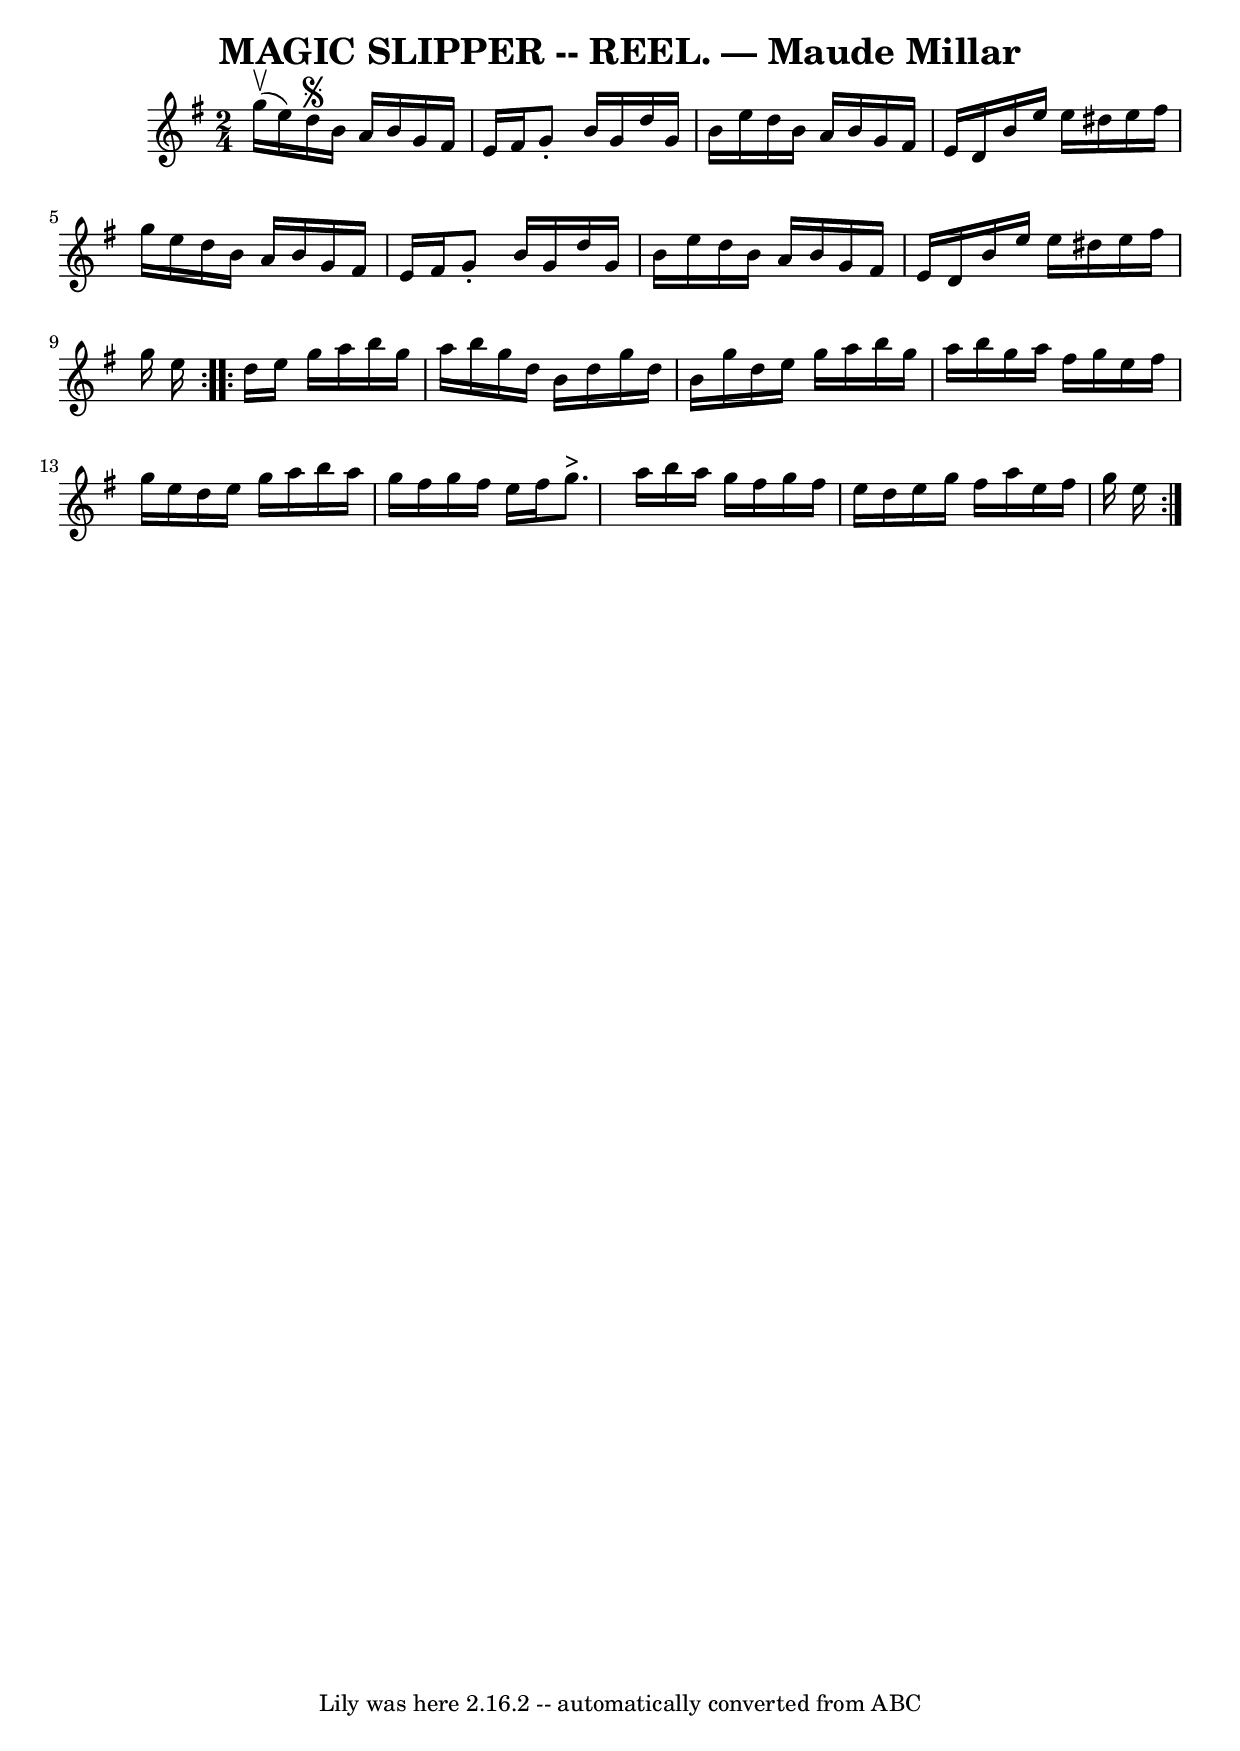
\version "2.16.2"
\include "Mammoth.ily"
\header {
  %% book = "Coles pg 30.1"
  crossRefNumber = "9"
  footnotes = "\\\\version of Maude Millar"
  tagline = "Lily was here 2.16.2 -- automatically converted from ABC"
  title = "MAGIC SLIPPER -- REEL. — Maude Millar"

}
voicedefault =  {



  \repeat volta 2 {

    \time 2/4 
    \key g \major
 g''16^\upbow(e''16)   |
    d''16^\segno 
    b'16 a'16 b'16 g'16 fis'16 e'16 fis'16  |
    g'8 -.   
    b'16 g'16 d''16 g'16 b'16 e''16  |
    d''16 b'16    
    a'16 b'16 g'16 fis'16 e'16 d'16  |
    b'16 e''16    
    e''16 dis''16 e''16 fis''16 g''16 e''16  |
    d''16    
    b'16 a'16 b'16 g'16 fis'16 e'16 fis'16  |
    g'8 -.   
    b'16 g'16 d''16 g'16 b'16 e''16  |
    d''16 b'16    
    a'16 b'16 g'16 fis'16 e'16 d'16  |
    b'16 e''16    
    e''16 dis''16 e''16 fis''16 g''16 e''16  
  }     
  \repeat volta 2 {
    
    d''16 e''16 g''16 a''16 b''16 g''16 a''16 b''16  
    |
    g''16 d''16 b'16 d''16 g''16 d''16 b'16 g''16  
    |
    d''16 e''16 g''16 a''16 b''16 g''16 a''16 b''16 
    |
    g''16 a''16 fis''16 g''16 e''16 fis''16 g''16    
    e''16  |
    d''16 e''16 g''16 a''16 b''16 a''16 g''16 
    fis''16  |
    g''16 fis''16 e''16 fis''16 g''8.^">"   
    a''16  |
    b''16 a''16 g''16 fis''16 g''16 fis''16    
    e''16 d''16  |
    e''16 g''16 fis''16 a''16 e''16    
    fis''16 g''16 e''16    
  }   

}

\score{
  <<

    \context Staff="default"
    {
      \voicedefault 
      
    }

  >>
  \layout {
    
  }
  \midi {
  }

}
